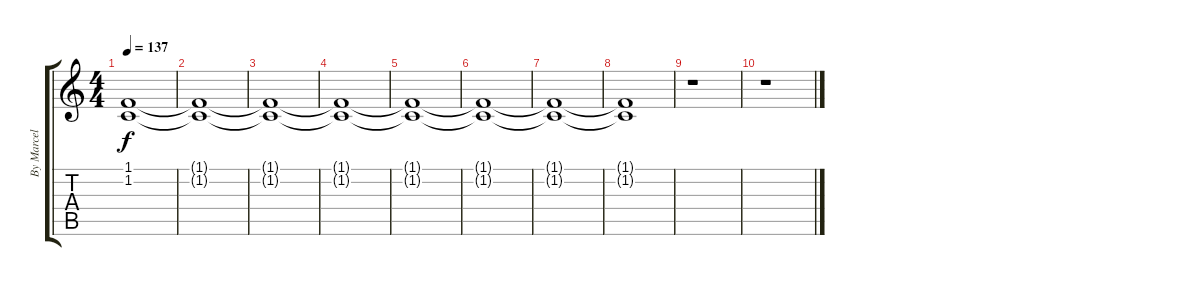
\track ("By Marcel Gonzalez" "By Marcel ") {instrument pad7halo}
\staff {score tabs}
\tuning (E4 B3 G3 D3 A2 E2) {hide}
\ts (4 4)
\tempo 137
\clef g2
\ks c
(1.1{t} 1.2{t}).1{dy f} |
(1.1{t} 1.2{t}).1 |
(1.1{t} 1.2{t}).1 |
(1.1{t} 1.2{t}).1 |
(1.1{t} 1.2{t}).1 |
(1.1{t} 1.2{t}).1 |
(1.1{t} 1.2{t}).1 |
(1.1{t} 1.2{t}).1 |
r.1 |
r.1
